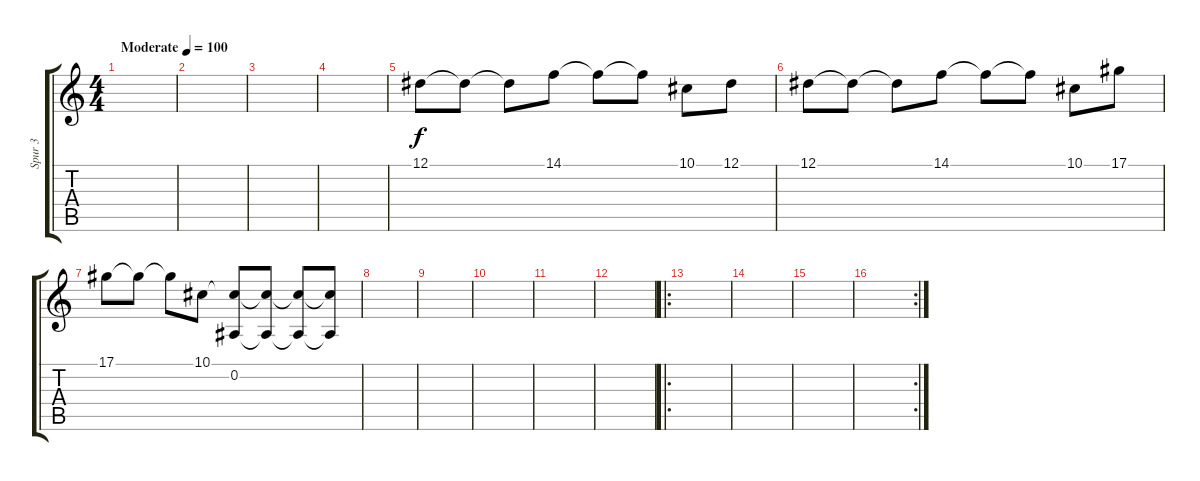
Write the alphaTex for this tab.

\track ("Spur 3" "Spur 3") {instrument brightacousticpiano}
\staff {score tabs}
\tuning (Eb4 Bb3 Gb3 Db3 Ab2 Db2) {hide}
\ts (4 4)
\tempo (100 "Moderate")
\clef g2
\ks c
|
|
|
|
12.1.8 12.1{t}.8 12.1{t}.8 14.1.8 14.1{t}.8 14.1{t}.8 10.1.8 12.1.8 |
12.1.8 12.1{t}.8 12.1{t}.8 14.1.8 14.1{t}.8 14.1{t}.8 10.1.8 17.1.8 |
17.1.8 17.1{t}.8 17.1{t}.8 10.1.8 (10.1{t} 0.2).8 (10.1{t} 0.2{t}).8 (10.1{t} 0.2{t}).8 (10.1{t} 0.2{t}).8 |
|
|
|
|
|
\ro
|
|
|
\rc 2
